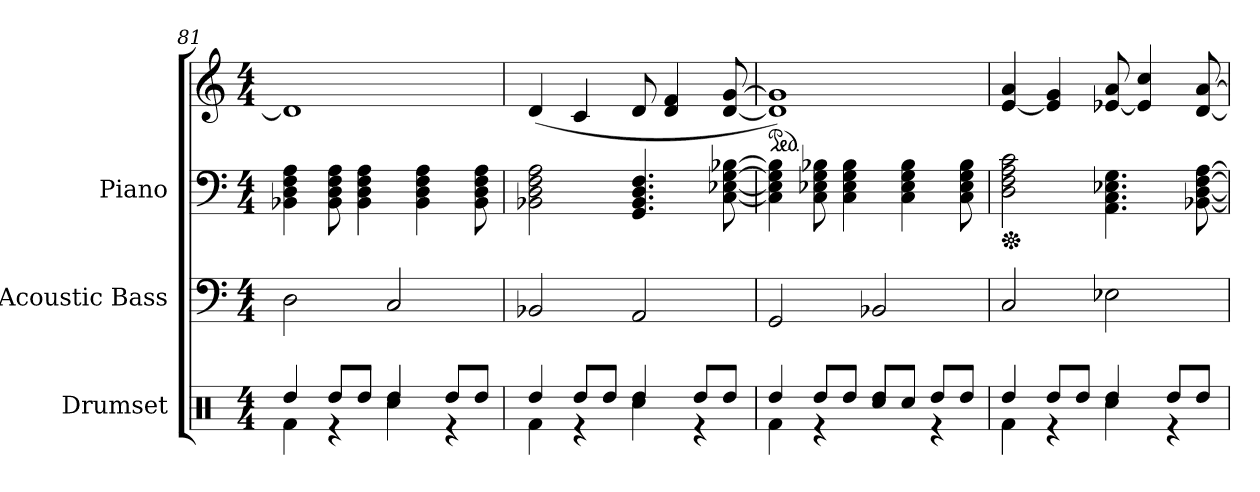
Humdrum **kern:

**kern	**kern	**kern	**kern
*part3	*part2	*part1	*part1
*staff4	*staff3	*staff2	*staff1
*I"Drumset	*I"Acoustic Bass	*I"Piano	*
*I'Drs.	*I'Bass	*I'Pno.	*
*clefX	*clefF4	*clefF4	*clefG2
*	*ITrd7c12	*	*
*k[]	*k[]	*k[]	*k[]
*M4/4	*M4/4	*M4/4	*M4/4
=81	=81	=81	=81
*^	*	*	*
4Rdd/	4Rf\	2DD\	4BB-X\ 4D\ 4F\ 4A\	1d]
8Rdd/L	4r	.	8BB-\ 8D\ 8F\ 8A\	.
8Rdd/J	.	.	4BB-\ 4D\ 4F\ 4A\	.
4Rdd/	4Rcc\	2CC/	.	.
.	.	.	4BB-\ 4D\ 4F\ 4A\	.
8Rdd/L	4r	.	.	.
8Rdd/J	.	.	8BB-\ 8D\ 8F\ 8A\	.
!!LO:PB:g=z
=82	=82	=82	=82	=82
4Rdd/	4Rf\	2BBB-X/	2BB-X\ 2D\ 2F\ 2A\	(4d/
8Rdd/L	4r	.	.	4c/
8Rdd/J	.	.	.	.
4Rdd/	4Rcc\	2AAA/	4.GG/ 4.BB-/ 4.D/ 4.F/	8d/
.	.	.	.	4d/ 4f/
8Rdd/L	4r	.	.	.
8Rdd/J	.	.	[8C\ [8E-X\ [8G\ [8B-X\	[8d/ [8g/
=83	=83	=83	=83	=83
*	*	*	*	*ped
4Rdd/	4Rf\	2GGG/	4C\] 4E-\] 4G\] 4B-\]	1d] 1g])
8Rdd/L	4r	.	8C\ 8E-X\ 8G\ 8B-X\	.
8Rdd/J	.	.	4C\ 4E-\ 4G\ 4B-\	.
4Rdd/	8Rcc/L	2BBB-X/	.	.
.	8Rcc/J	.	4C\ 4E-\ 4G\ 4B-\	.
8Rdd/L	4r	.	.	.
8Rdd/J	.	.	8C\ 8E-\ 8G\ 8B-\	.
=84	=84	=84	=84	=84
*	*	*	*Xped	*
4Rdd/	4Rf\	2CC/	2D\ 2F\ 2A\ 2c\	[4e/ 4a/
8Rdd/L	4r	.	.	4e/] 4g/
8Rdd/J	.	.	.	.
4Rdd/	4Rcc\	2EE-X\	4.AA\ 4.C\ 4.E-X\ 4.G\	[8e-X/ 8a/
.	.	.	.	4e-/] 4cc/
8Rdd/L	4r	.	.	.
8Rdd/J	.	.	[8BB-X\ [8D\ [8F\ [8A\	[8d/ [8a/
*v	*v	*	*	*
=	=	=	=
*-	*-	*-	*-
